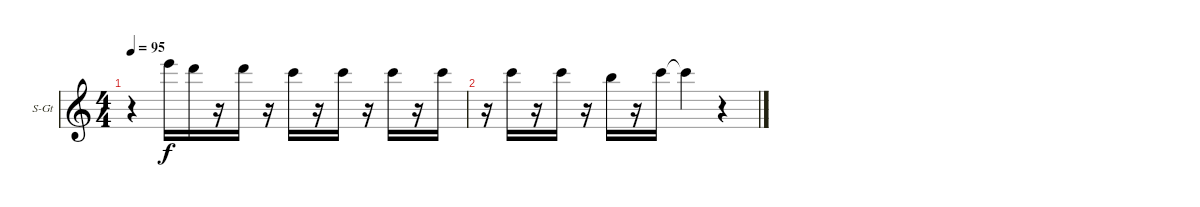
\bracketExtendMode groupsimilarinstruments
\firstSystemTrackNameOrientation horizontal
\otherSystemsTrackNameOrientation horizontal
\track ("Organ" "S-Gt") {instrument drawbarorgan}
\staff {score}
\tuning (E4 B3 G3 D3 A2 E2)
\displaytranspose 12
\ts (4 4)
\tempo 95
\clef g2
\ks c
r.4{dy f} 12.1.16 10.1.16 r.16 10.1.16 r.16 8.1.16 r.16 8.1.16 r.16 8.1.16 r.16 8.1.16 |
r.16 8.1.16 r.16 8.1.16 r.16 7.1.16 r.16 8.1.16 8.1{t}.4 r.4
